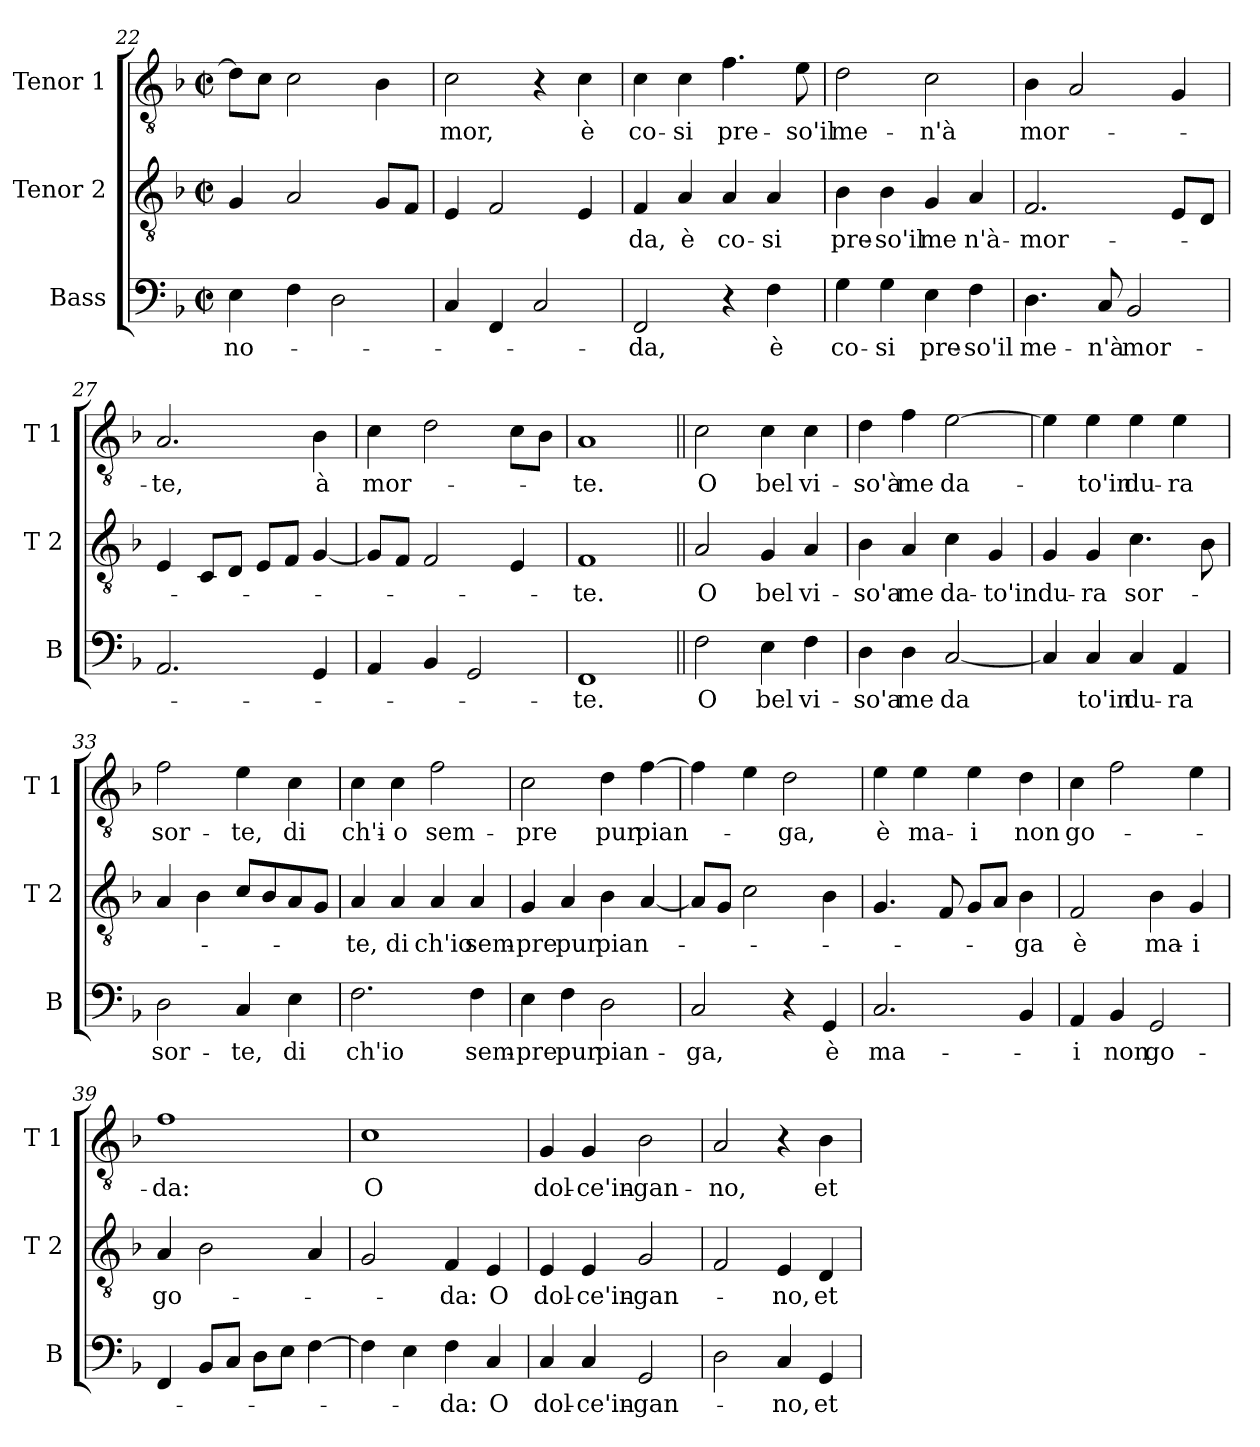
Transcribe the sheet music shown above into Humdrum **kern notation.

**kern	**text	**kern	**text	**kern	**text
*part3	*part3	*part2	*part2	*part1	*part1
*staff3	*staff3	*staff2	*staff2	*staff1	*staff1
*I"Bass	*	*I"Tenor 2	*	*I"Tenor 1	*
*I'B	*	*I'T 2	*	*I'T 1	*
*clefF4	*	*clefGv2	*	*clefGv2	*
*k[b-]	*	*k[b-]	*	*k[b-]	*
*F:	*	*F:	*	*F:	*
*M2/2	*	*M2/2	*	*M2/2	*
*met(c|)	*	*met(c|)	*	*met(c|)	*
=22	=22	=22	=22	=22	=22
!	!LO:LY:b	!	!	!	!
4E\	-no-	4G/	.	8d\L]	.
.	.	.	.	8c\J	.
4F\	.	2A/	.	2c\	.
2D\	.	.	.	.	.
.	.	8G/L	.	4B-\	.
.	.	8F/J	.	.	.
=23	=23	=23	=23	=23	=23
!	!	!	!	!	!LO:LY:b
4C/	.	4E/	.	2c\	-mor,
4FF/	.	2F/	.	.	.
2C/	.	.	.	4r	.
!	!	!	!	!	!LO:LY:b
.	.	4E/	.	4c\	è
=24	=24	=24	=24	=24	=24
!	!LO:LY:b	!	!LO:LY:b	!	!LO:LY:b
2FF/	-da,	4F/	-da,	4c\	co-
!	!	!	!LO:LY:b	!	!LO:LY:b
.	.	4A/	è	4c\	-si
!	!	!	!LO:LY:b	!	!LO:LY:b
4r	.	4A/	co-	4.f\	pre-
!	!LO:LY:b	!	!LO:LY:b	!	!
4F\	è	4A/	-si	.	.
!	!	!	!	!	!LO:LY:b
.	.	.	.	8e\	-so'il
=25	=25	=25	=25	=25	=25
!	!LO:LY:b	!	!LO:LY:b	!	!LO:LY:b
4G\	co-	4B-\	pre-	2d\	me-
!	!LO:LY:b	!	!LO:LY:b	!	!
4G\	-si	4B-\	-so'il	.	.
!	!LO:LY:b	!	!LO:LY:b	!	!LO:LY:b
4E\	pre-	4G/	me	2c\	-n'à
!	!LO:LY:b	!	!LO:LY:b	!	!
4F\	-so'il	4A/	n'à-	.	.
!!LO:LB:g=z
=26	=26	=26	=26	=26	=26
!	!LO:LY:b	!	!LO:LY:b	!	!LO:LY:b
4.D\	me-	2.F/	-mor-	4B-\	mor-
.	.	.	.	2A/	.
!	!LO:LY:b	!	!	!	!
8C/	-n'à	.	.	.	.
!	!LO:LY:b	!	!	!	!
2BB-/	mor-	.	.	.	.
.	.	8E/L	.	4G/	.
.	.	8D/J	.	.	.
=27	=27	=27	=27	=27	=27
!	!	!	!	!	!LO:LY:b
2.AA/	.	4E/	.	2.A/	-te,
.	.	8C/L	.	.	.
.	.	8D/J	.	.	.
.	.	8E/L	.	.	.
.	.	8F/J	.	.	.
!	!	!	!	!	!LO:LY:b
4GG/	.	[4G/	.	4B-\	à
=28	=28	=28	=28	=28	=28
!	!	!	!	!	!LO:LY:b
4AA/	.	8G/L]	.	4c\	mor-
.	.	8F/J	.	.	.
4BB-/	.	2F/	.	2d\	.
2GG/	.	.	.	.	.
.	.	4E/	.	8c\L	.
.	.	.	.	8B-\J	.
=29	=29	=29	=29	=29	=29
!	!LO:LY:b	!	!LO:LY:b	!	!LO:LY:b
1FF	-te.	1F	-te.	1A	-te.
=30||	=30||	=30||	=30||	=30||	=30||
!	!LO:LY:b	!	!LO:LY:b	!	!LO:LY:b
2F\	O	2A/	O	2c\	O
!	!LO:LY:b	!	!LO:LY:b	!	!LO:LY:b
4E\	bel	4G/	bel	4c\	bel
!	!LO:LY:b	!	!LO:LY:b	!	!LO:LY:b
4F\	vi-	4A/	vi-	4c\	vi-
!!LO:LB:g=z
=31	=31	=31	=31	=31	=31
!	!LO:LY:b	!	!LO:LY:b	!	!LO:LY:b
4D\	-so'a	4B-\	-so'a	4d\	-so'à
!	!LO:LY:b	!	!LO:LY:b	!	!LO:LY:b
4D\	me	4A/	me	4f\	me
!	!LO:LY:b	!	!LO:LY:b	!	!LO:LY:b
[2C/	da	4c\	da-	[2e\	da-
!	!	!	!LO:LY:b	!	!
.	.	4G/	-to'in	.	.
=32	=32	=32	=32	=32	=32
!	!	!	!LO:LY:b	!	!
4C/]	.	4G/	du-	4e\]	.
!	!LO:LY:b	!	!LO:LY:b	!	!LO:LY:b
4C/	to'in	4G/	-ra	4e\	-to'in
!	!LO:LY:b	!	!LO:LY:b	!	!LO:LY:b
4C/	du-	4.c\	sor-	4e\	du-
!	!LO:LY:b	!	!	!	!LO:LY:b
4AA/	-ra	.	.	4e\	-ra
.	.	8B-\	.	.	.
=33	=33	=33	=33	=33	=33
!	!LO:LY:b	!	!	!	!LO:LY:b
2D\	sor-	4A/	.	2f\	sor-
.	.	4B-\	.	.	.
!	!LO:LY:b	!	!	!	!LO:LY:b
4C/	-te,	8c/L	.	4e\	-te,
.	.	8B-/	.	.	.
!	!LO:LY:b	!	!	!	!LO:LY:b
4E\	di	8A/	.	4c\	di
.	.	8G/J	.	.	.
=34	=34	=34	=34	=34	=34
!	!LO:LY:b	!	!LO:LY:b	!	!LO:LY:b
2.F\	ch'io	4A/	-te,	4c\	ch'i-
!	!	!	!LO:LY:b	!	!LO:LY:b
.	.	4A/	di	4c\	-o
!	!	!	!LO:LY:b	!	!LO:LY:b
.	.	4A/	ch'io	2f\	sem-
!	!LO:LY:b	!	!LO:LY:b	!	!
4F\	sem-	4A/	sem-	.	.
=35	=35	=35	=35	=35	=35
!	!LO:LY:b	!	!LO:LY:b	!	!LO:LY:b
4E\	-pre	4G/	-pre	2c\	-pre
!	!LO:LY:b	!	!LO:LY:b	!	!
4F\	pur	4A/	pur	.	.
!	!LO:LY:b	!	!LO:LY:b	!	!LO:LY:b
2D\	pian-	4B-\	pian-	4d\	pur
!	!	!	!	!	!LO:LY:b
.	.	[4A/	.	[4f\	pian-
!!LO:PB:g=z
=36	=36	=36	=36	=36	=36
!	!LO:LY:b	!	!	!	!
2C/	-ga,	8A/L]	.	4f\]	.
.	.	8G/J	.	.	.
.	.	2c\	.	4e\	.
!	!	!	!	!	!LO:LY:b
4r	.	.	.	2d\	-ga,
!	!LO:LY:b	!	!	!	!
4GG/	è	4B-\	.	.	.
=37	=37	=37	=37	=37	=37
!	!LO:LY:b	!	!	!	!LO:LY:b
2.C/	ma-	4.G/	.	4e\	è
!	!	!	!	!	!LO:LY:b
.	.	.	.	4e\	ma-
.	.	8F/	.	.	.
!	!	!	!	!	!LO:LY:b
.	.	8G/L	.	4e\	-i
.	.	8A/J	.	.	.
!	!	!	!LO:LY:b	!	!LO:LY:b
4BB-/	.	4B-\	-ga	4d\	non
=38	=38	=38	=38	=38	=38
!	!LO:LY:b	!	!LO:LY:b	!	!LO:LY:b
4AA/	-i	2F/	è	4c\	go-
!	!LO:LY:b	!	!	!	!
4BB-/	non	.	.	2f\	.
!	!LO:LY:b	!	!LO:LY:b	!	!
2GG/	go-	4B-\	ma-	.	.
!	!	!	!LO:LY:b	!	!
.	.	4G/	-i	4e\	.
=39	=39	=39	=39	=39	=39
!	!	!	!LO:LY:b	!	!LO:LY:b
4FF/	.	4A/	go-	1f	-da:
8BB-/L	.	2B-\	.	.	.
8C/J	.	.	.	.	.
8D\L	.	.	.	.	.
8E\J	.	.	.	.	.
[4F\	.	4A/	.	.	.
=40	=40	=40	=40	=40	=40
!	!	!	!	!	!LO:LY:b
4F\]	.	2G/	.	1c	O
4E\	.	.	.	.	.
!	!LO:LY:b	!	!LO:LY:b	!	!
4F\	-da:	4F/	-da:	.	.
!	!LO:LY:b	!	!LO:LY:b	!	!
4C/	O	4E/	O	.	.
!!LO:LB:g=z
=41	=41	=41	=41	=41	=41
!	!LO:LY:b	!	!LO:LY:b	!	!LO:LY:b
4C/	dol-	4E/	dol-	4G/	dol-
!	!LO:LY:b	!	!LO:LY:b	!	!LO:LY:b
4C/	-ce'in-	4E/	-ce'in-	4G/	-ce'in-
!	!LO:LY:b	!	!LO:LY:b	!	!LO:LY:b
2GG/	-gan-	2G/	-gan-	2B-\	-gan-
=42	=42	=42	=42	=42	=42
!	!	!	!	!	!LO:LY:b
2D\	.	2F/	.	2A/	-no,
!	!LO:LY:b	!	!LO:LY:b	!	!
4C/	-no,	4E/	-no,	4r	.
!	!LO:LY:b	!	!LO:LY:b	!	!LO:LY:b
4GG/	et	4D/	et	4B-\	et
=	=	=	=	=	=
*-	*-	*-	*-	*-	*-
